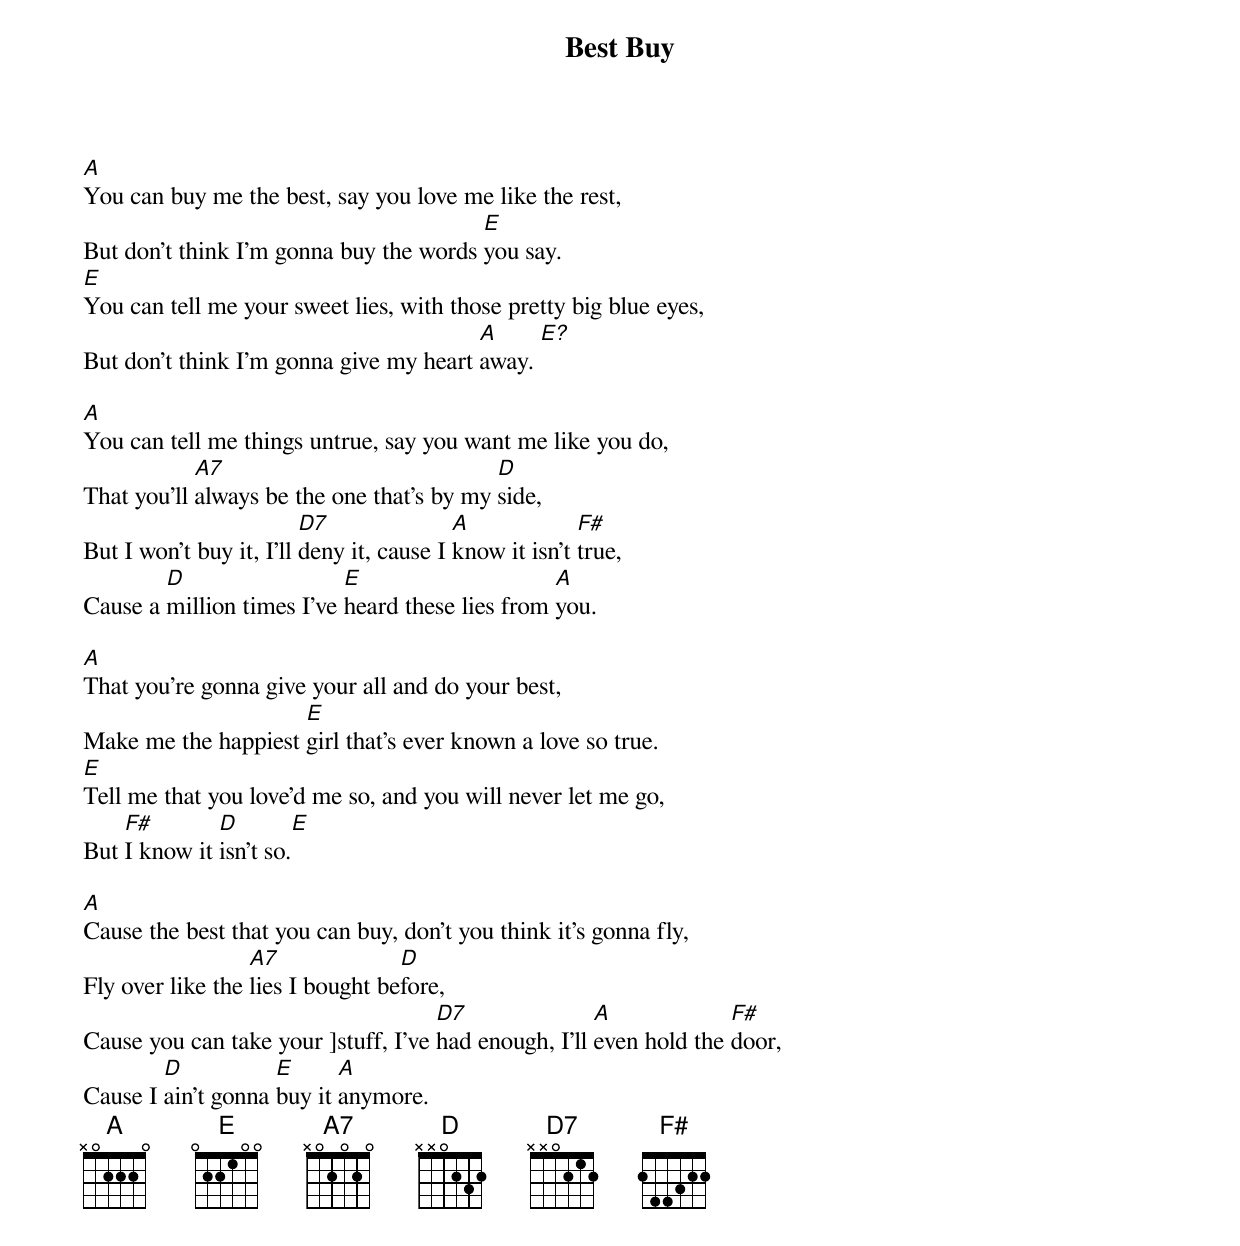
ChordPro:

{title: Best Buy}

[A]You can buy me the best, say you love me like the rest,
But don't think I'm gonna buy the words [E]you say.
[E]You can tell me your sweet lies, with those pretty big blue eyes,
But don't think I'm gonna give my heart [A]away. [E?]

[A]You can tell me things untrue, say you want me like you do,
That you'll [A7]always be the one that's by my [D]side,
But I won't buy it, I'll [D7]deny it, cause I [A]know it isn't [F#]true,
Cause a [D]million times I've [E]heard these lies from [A]you.

[A]That you're gonna give your all and do your best,
Make me the happiest [E]girl that's ever known a love so true.
[E]Tell me that you love'd me so, and you will never let me go,
But [F#]I know it [D]isn't so.[E]

[A]Cause the best that you can buy, don't you think it's gonna fly,
Fly over like the [A7]lies I bought be[D]fore,
Cause you can take your ]stuff, I've [D7]had enough, I'll [A]even hold the [F#]door,
Cause I [D]ain't gonna [E]buy it [A]anymore.
